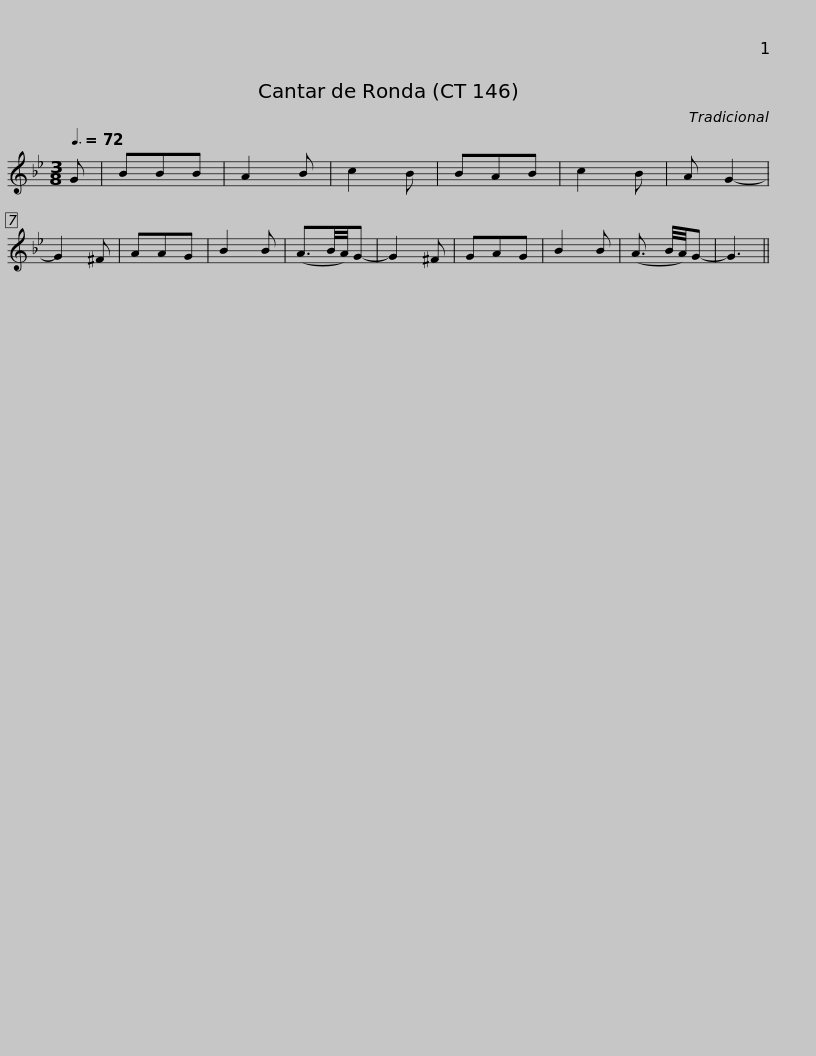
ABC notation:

X:1
L:1/8
Q:3/8=72
M:3/8
I:linebreak $
K:Gmin
V:1 treble
V:1
 G | BBB | A2 B | c2 B | BAB | %5
 c2 B | A G2- | G2 ^F | AAG | B2 B | %10
 (A3/2B/4A/4)G- | G2 ^F | GAG | B2 B |$ (A3/2 B/4A/4)G- | %15
 G3 || %16
